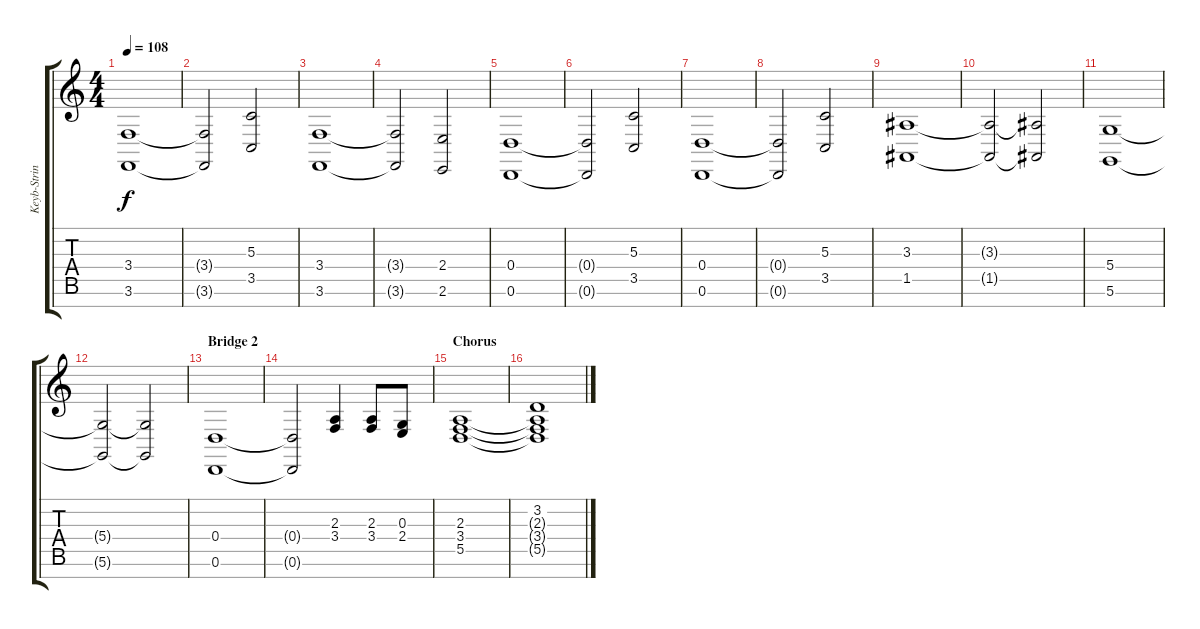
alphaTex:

\track ("Keyb-Strings 2" "Keyb-Strin") {instrument stringensemble1}
\staff {score tabs}
\tuning (E4 B3 G3 D3 A2 D2 D2) {hide}
\ts (4 4)
\tempo 108
\clef g2
\ks c
(3.4 3.6).1{dy f} |
(3.4{t} 3.6{t}).2 (5.3 3.5).2 |
(3.4 3.6).1 |
(3.4{t} 3.6{t}).2 (2.4 2.6).2 |
(0.4 0.6).1 |
(0.4{t} 0.6{t}).2 (5.3 3.5).2 |
(0.4 0.6).1 |
(0.4{t} 0.6{t}).2 (5.3 3.5).2 |
(3.3 1.5).1 |
(3.3{t} 1.5{t}).2 (3.3{t} 1.5{t}).2 |
(5.4 5.6).1 |
(5.4{t} 5.6{t}).2 (5.4{t} 5.6{t}).2 |
\section ("" "Bridge 2")
(0.4 0.6).1 |
(0.4{t} 0.6{t}).2 (2.3 3.4).4 (2.3 3.4).8 (0.3 2.4).8 |
\section ("" "Chorus")
(2.3 3.4 5.5).1 |
(3.2 2.3{t} 3.4{t} 5.5{t}).1
